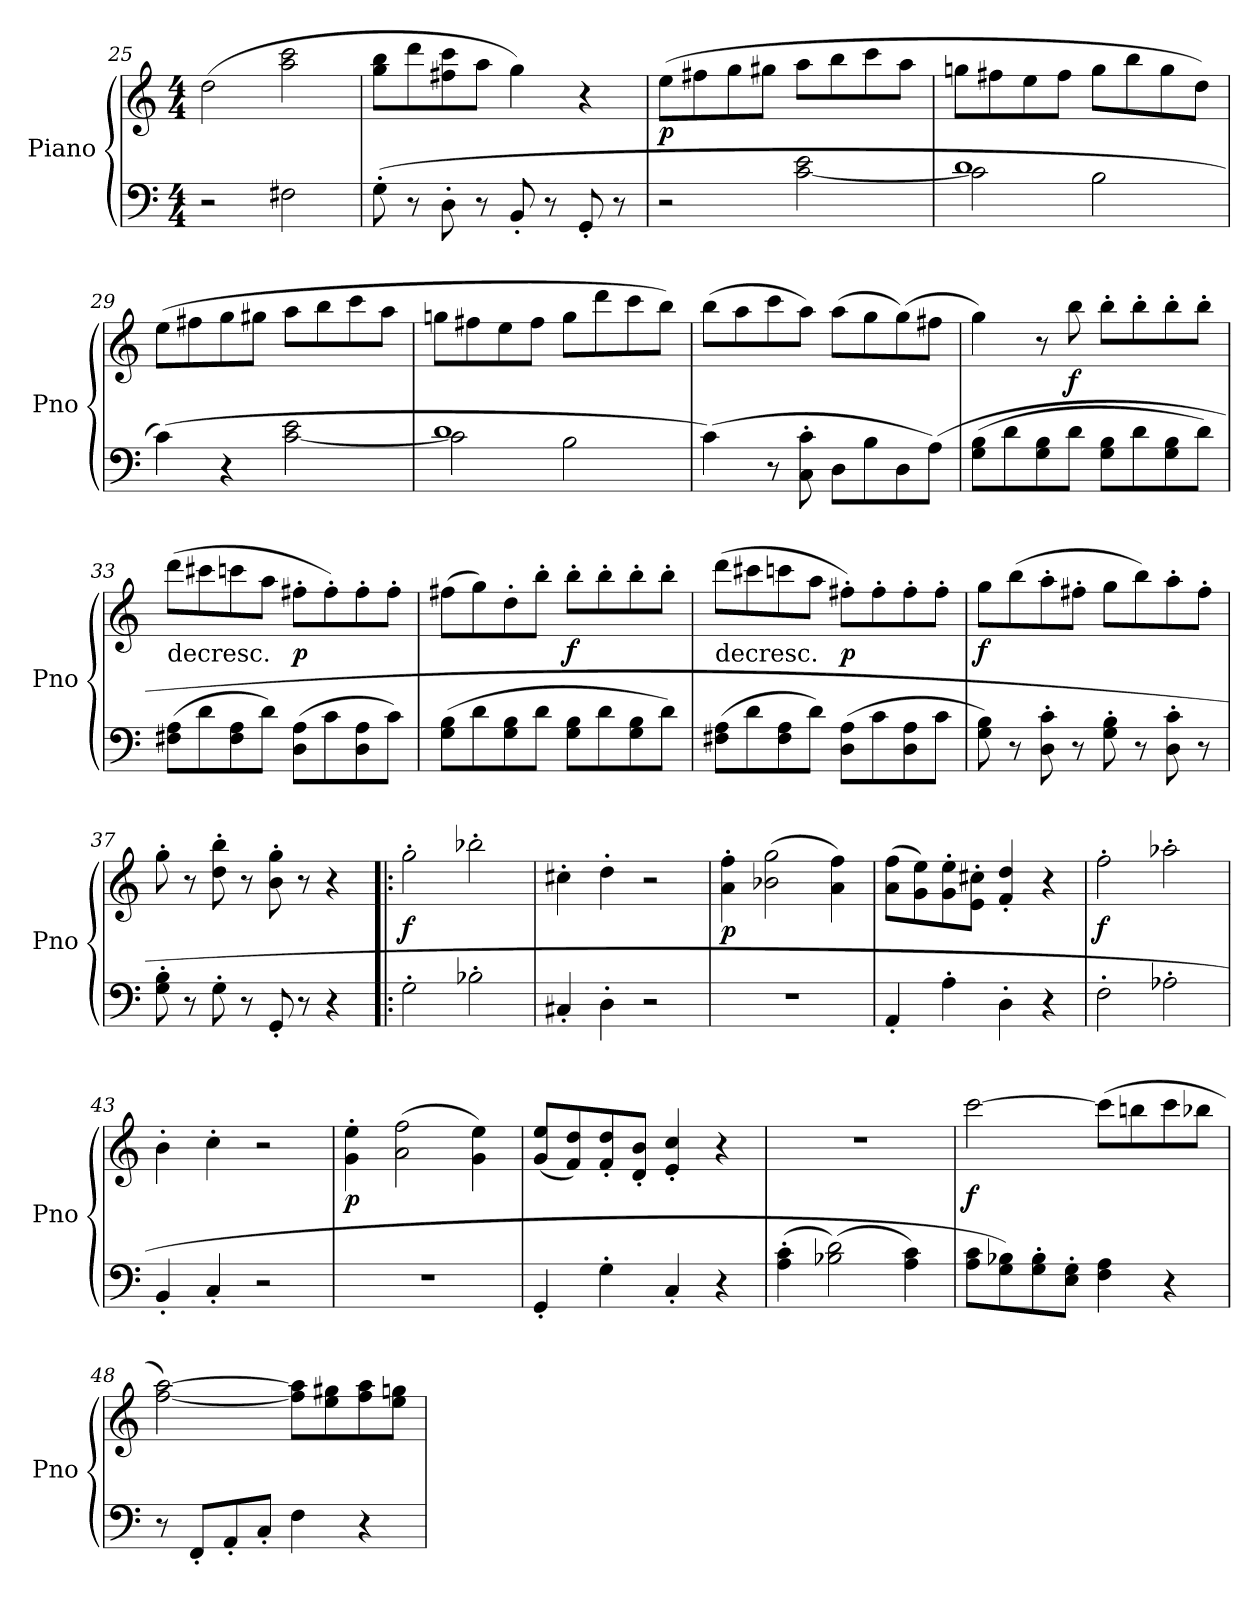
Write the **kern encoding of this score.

**kern	**kern	**dynam
*part1	*part1	*part1
*staff2	*staff1	*staff1/2
*I"Piano	*	*
*I'Pno	*	*
*clefF4	*clefG2	*
*k[]	*k[]	*
*M4/4	*M4/4	*
=25	=25	=25
2r	(2dd\	.
2F#X\	2aa\ 2ccc\	.
=26	=26	=26
(8G'\	8gg\ 8bb\L	.
8r	8ddd\	.
8D'\	8ff#X\ 8ccc\	.
8r	8aa\J	.
8BB'/	4gg\)	.
8r	.	.
8GG'/	4r	.
8r	.	.
=27	=27	=27
2r	(8ee\L	p
.	8ff#X\	.
.	8gg\	.
.	8gg#X\J	.
[2c\ 2e\	8aa\L	.
.	8bb\	.
.	8ccc\	.
.	8aa\J	.
=28	=28	=28
*^	*	*
1d	2c\]	8ggn\L	.
.	.	8ff#X\	.
.	.	8ee\	.
.	.	8ff#\J	.
.	2B\	8gg\L	.
.	.	8bb\	.
.	.	8gg\	.
.	.	8dd\J)	.
*v	*v	*	*
=29	=29	=29
(4c\)	(8ee\L	.
.	8ff#X\	.
4r	8gg\	.
.	8gg#X\J	.
[2c\ 2e\	8aa\L	.
.	8bb\	.
.	8ccc\	.
.	8aa\J	.
=30	=30	=30
*^	*	*
1d	2c\]	8ggn\L	.
.	.	8ff#X\	.
.	.	8ee\	.
.	.	8ff#\J	.
.	2B\	8gg\L	.
.	.	8ddd\	.
.	.	8ccc\	.
.	.	8bb\J)	.
*v	*v	*	*
=31	=31	=31
(4c\)	(8bb\L	.
.	8aa\	.
8r	8ccc\	.
8C'\ 8c'\	8aa\J)	.
8D\L	(8aa\L	.
8B\	8gg\	.
8D\	(8gg\)	.
(8A\J)	8ff#X\J	.
=32	=32	=32
(8G\ 8B\L	4gg\)	.
8d\	.	.
8G\ 8B\	8r	.
8d\J	8bb\	f
8G\ 8B\L	8bb'\L	.
8d\	8bb'\	.
8G\ 8B\	8bb'\	.
8d\J)	8bb'\J	.
=33	=33	=33
!	!LO:TX:c:t=decresc.	!
(8F#X\ 8A\L	(8ddd\L	.
8d\	8ccc#X\	.
8F#\ 8A\	8cccn\	.
8d\J)	8aa\J	.
(8D\ 8A\L	8ff#X'\L	p
8c\	8ff#'\)	.
8D\ 8A\	8ff#'\	.
8c\J)	8ff#'\J	.
=34	=34	=34
(8G\ 8B\L	(8ff#X\L	.
8d\	8gg\)	.
8G\ 8B\	8dd'\	.
8d\J	8bb'\J	.
8G\ 8B\L	8bb'\L	f
8d\	8bb'\	.
8G\ 8B\	8bb'\	.
8d\J)	8bb'\J	.
=35	=35	=35
!	!LO:TX:c:t=decresc.	!
(8F#X\ 8A\L	(8ddd\L	.
8d\	8ccc#X\	.
8F#\ 8A\	8cccn\	.
8d\J)	8aa\J	.
(8D\ 8A\L	8ff#X'\L)	p
8c\	8ff#'\	.
8D\ 8A\	8ff#'\	.
8c\J	8ff#'\J	.
=36	=36	=36
8G\ 8B\)	8gg\L	f
8r	(8bb\	.
8D'\ 8c'\	8aa'\	.
8r	8ff#X'\J	.
8G'\ 8B'\	8gg\L	.
8r	8bb\)	.
8D'\ 8c'\	8aa'\	.
8r	8ff#'\J	.
=37	=37	=37
8G'\ 8B'\	8gg'\	.
8r	8r	.
8G'\	8dd'\ 8bb'\	.
8r	8r	.
8GG'/	8b'\ 8gg'\	.
8r	8r	.
4r	4r	.
=38!|:	=38!|:	=38!|:
2G'\	2gg'\	f
2B-X'\	2bb-X'\	.
=39	=39	=39
4C#X'/	4cc#X'\	.
4D'\	4dd'\	.
2r	2r	.
=40	=40	=40
1r	4a'\ 4ff'\	p
.	(2b-X\ 2gg\	.
.	4a\ 4ff\)	.
=41	=41	=41
4AA'/	(8a\ 8ff\L	.
.	8g\ 8ee\)	.
4A'\	8g'\ 8ee'\	.
.	8e'\ 8cc#X'\J	.
4D'\	4f'/ 4dd'/	.
4r	4r	.
=42	=42	=42
2F'\	2ff'\	f
2A-X'\	2aa-X'\	.
=43	=43	=43
4BB'/	4b'\	.
4C'/	4cc'\	.
2r	2r	.
=44	=44	=44
1r	4g'\ 4ee'\	p
.	(2a\ 2ff\	.
.	4g\ 4ee\)	.
=45	=45	=45
4GG'/	(8g/ 8ee/L	.
.	8f/ 8dd/)	.
4G'\	8f'/ 8dd'/	.
.	8d'/ 8b'/J	.
4C'/	4e'/ 4cc'/	.
4r	4r	.
=46	=46	=46
(4A'\ 4c'\	1r	.
(2B-X\ 2d\)	.	.
4A\ 4c\)	.	.
=47	=47	=47
8A\ 8c\L	[2ccc\	f
8G\ 8B-X\)	.	.
8G'\ 8B-'\	.	.
8E'\ 8G'\J	.	.
4F\ 4A\	(8ccc\L]	.
.	8bbn\	.
4r	8ccc\	.
.	8bb-X\J	.
=48	=48	=48
8r	[2ff\ [2aa\)	.
8FF'/L	.	.
8AA'/	.	.
8C'/J	.	.
4F\	8ff]\ 8aa]\L	.
.	8ee\ 8gg#X\	.
4r	8ff\ 8aa\	.
.	8ee\ 8ggn\J	.
=	=	=
*-	*-	*-
